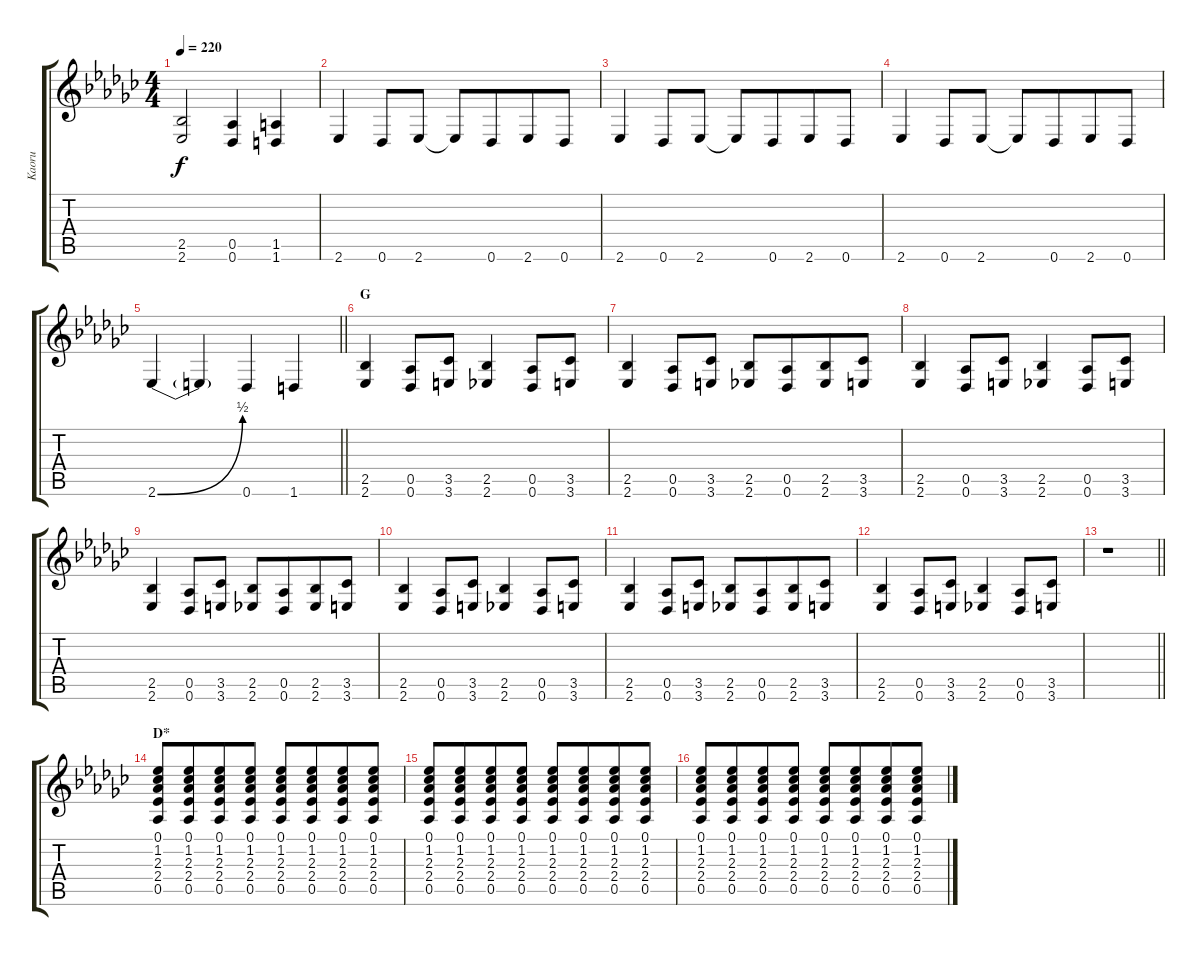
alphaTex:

\track ("Kaoru" "Kaoru") {instrument overdrivenguitar}
\staff {score tabs}
\tuning (Eb4 Bb3 Gb3 Db3 Ab2 Db2) {hide}
\ts (4 4)
\tempo 220
\clef g2
\ks ebminor
(2.5 2.6).2{dy f} (0.5 0.6).4 (1.5 1.6).4 |
2.6.4 0.6.8 2.6.8 2.6{t}.8 0.6.8{beam merge} 2.6.8 0.6.8 |
2.6.4 0.6.8 2.6.8 2.6{t}.8 0.6.8{beam merge} 2.6.8 0.6.8 |
2.6.4 0.6.8 2.6.8 2.6{t}.8 0.6.8{beam merge} 2.6.8 0.6.8 |
\barLineRight lightlight
2.6{be (bend 0 0 60 2)}.4 2.6{t}.4 0.6.4 1.6.4 |
\section ("" "G")
(2.5 2.6).4 (0.5 0.6).8 (3.5 3.6).8 (2.5 2.6).4 (0.5 0.6).8 (3.5 3.6).8 |
(2.5 2.6).4 (0.5 0.6).8 (3.5 3.6).8 (2.5 2.6).8 (0.5 0.6).8{beam merge} (2.5 2.6).8 (3.5 3.6).8 |
(2.5 2.6).4 (0.5 0.6).8 (3.5 3.6).8 (2.5 2.6).4 (0.5 0.6).8 (3.5 3.6).8 |
(2.5 2.6).4 (0.5 0.6).8 (3.5 3.6).8 (2.5 2.6).8 (0.5 0.6).8{beam merge} (2.5 2.6).8 (3.5 3.6).8 |
(2.5 2.6).4 (0.5 0.6).8 (3.5 3.6).8 (2.5 2.6).4 (0.5 0.6).8 (3.5 3.6).8 |
(2.5 2.6).4 (0.5 0.6).8 (3.5 3.6).8 (2.5 2.6).8 (0.5 0.6).8{beam merge} (2.5 2.6).8 (3.5 3.6).8 |
(2.5 2.6).4 (0.5 0.6).8 (3.5 3.6).8 (2.5 2.6).4 (0.5 0.6).8 (3.5 3.6).8 |
\barLineRight lightlight
r.1 |
\section ("" "D*")
(0.1 1.2 2.3 2.4 0.5).8 (0.1 1.2 2.3 2.4 0.5).8{beam merge} (0.1 1.2 2.3 2.4 0.5).8 (0.1 1.2 2.3 2.4 0.5).8 (0.1 1.2 2.3 2.4 0.5).8 (0.1 1.2 2.3 2.4 0.5).8{beam merge} (0.1 1.2 2.3 2.4 0.5).8 (0.1 1.2 2.3 2.4 0.5).8 |
(0.1 1.2 2.3 2.4 0.5).8 (0.1 1.2 2.3 2.4 0.5).8{beam merge} (0.1 1.2 2.3 2.4 0.5).8 (0.1 1.2 2.3 2.4 0.5).8 (0.1 1.2 2.3 2.4 0.5).8 (0.1 1.2 2.3 2.4 0.5).8{beam merge} (0.1 1.2 2.3 2.4 0.5).8 (0.1 1.2 2.3 2.4 0.5).8 |
(0.1 1.2 2.3 2.4 0.5).8 (0.1 1.2 2.3 2.4 0.5).8{beam merge} (0.1 1.2 2.3 2.4 0.5).8 (0.1 1.2 2.3 2.4 0.5).8 (0.1 1.2 2.3 2.4 0.5).8 (0.1 1.2 2.3 2.4 0.5).8{beam merge} (0.1 1.2 2.3 2.4 0.5).8 (0.1 1.2 2.3 2.4 0.5).8
